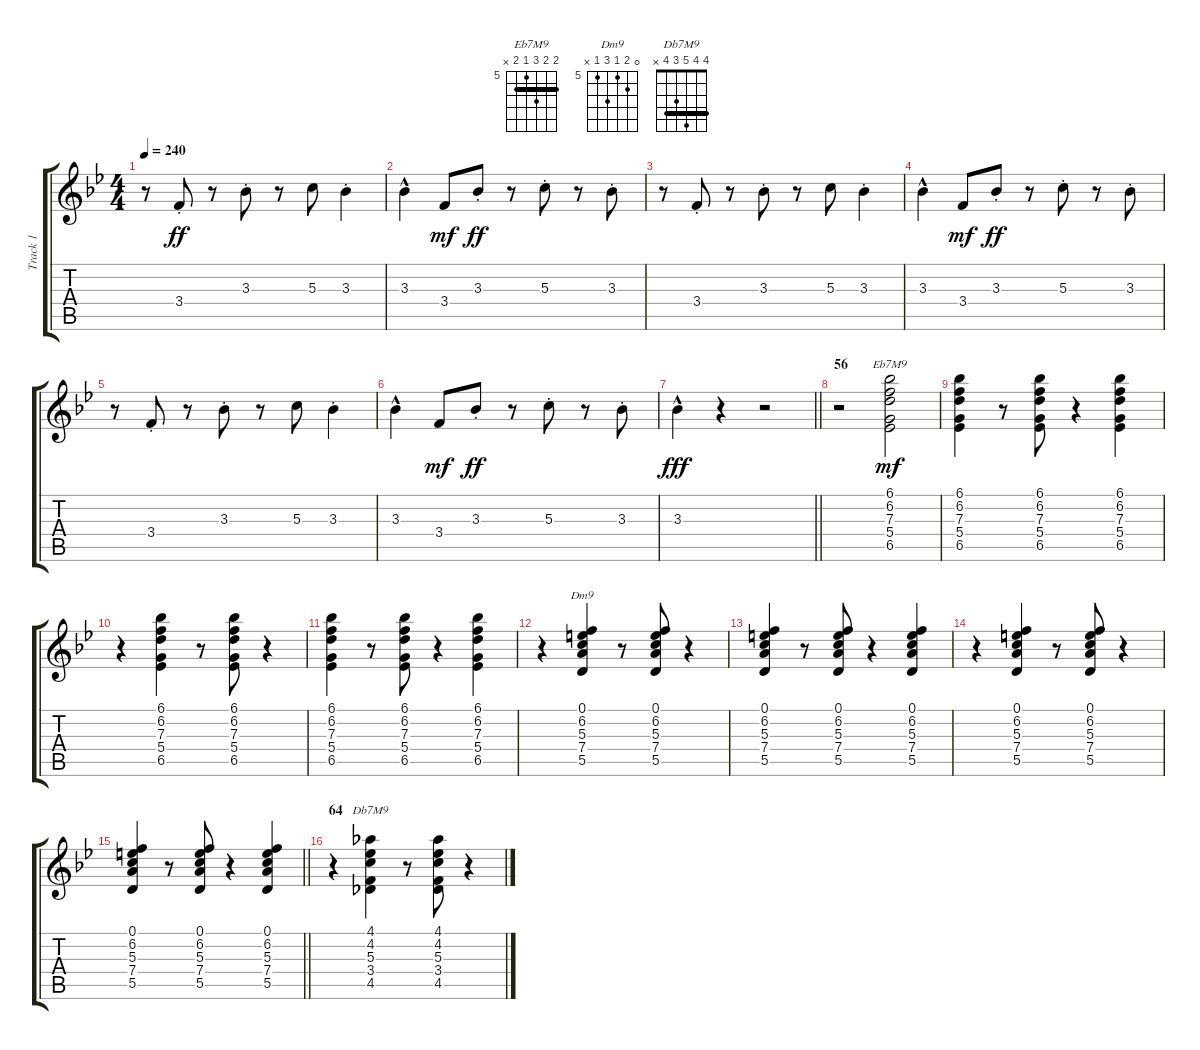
\track ("Track 1" "Track 1") {instrument electricguitarjazz}
\staff {score tabs}
\tuning (E4 B3 G3 D3 A2 E2) {hide}
\chord ("Eb7M9" 6 6 7 5 6 x) {firstfret 5 barre 6}
\chord ("Dm9" 0 6 5 7 5 x) {firstfret 5}
\chord ("Db7M9" 4 4 5 3 4 x) {barre 4}
\ts (4 4)
\tempo 240
\clef g2
\ks bb
r.8{dy ff} 3.4{st}.8 r.8 3.3{st}.8 r.8 5.3.8 3.3{st}.4 |
3.3{hac}.4 3.4.8{dy mf} 3.3{st}.8{dy ff} r.8 5.3{st}.8 r.8 3.3{st}.8 |
r.8 3.4{st}.8 r.8 3.3{st}.8 r.8 5.3.8 3.3{st}.4 |
3.3{hac}.4 3.4.8{dy mf} 3.3{st}.8{dy ff} r.8 5.3{st}.8 r.8 3.3{st}.8 |
r.8 3.4{st}.8 r.8 3.3{st}.8 r.8 5.3.8 3.3{st}.4 |
3.3{hac}.4 3.4.8{dy mf} 3.3{st}.8{dy ff} r.8 5.3{st}.8 r.8 3.3{st}.8 |
\barLineRight lightlight
3.3{hac}.4{dy fff} r.4 r.2 |
\section ("" "56")
r.2 (6.1 6.2 7.3 5.4 6.5).2{ch "Eb7M9" dy mf} |
(6.1 6.2 7.3 5.4 6.5).4 r.8 (6.1 6.2 7.3 5.4 6.5).8 r.4 (6.1 6.2 7.3 5.4 6.5).4 |
r.4 (6.1 6.2 7.3 5.4 6.5).4 r.8 (6.1 6.2 7.3 5.4 6.5).8 r.4 |
(6.1 6.2 7.3 5.4 6.5).4 r.8 (6.1 6.2 7.3 5.4 6.5).8 r.4 (6.1 6.2 7.3 5.4 6.5).4 |
r.4 (0.1 6.2 5.3 7.4 5.5).4{ch "Dm9"} r.8 (0.1 6.2 5.3 7.4 5.5).8 r.4 |
(0.1 6.2 5.3 7.4 5.5).4 r.8 (0.1 6.2 5.3 7.4 5.5).8 r.4 (0.1 6.2 5.3 7.4 5.5).4 |
r.4 (0.1 6.2 5.3 7.4 5.5).4 r.8 (0.1 6.2 5.3 7.4 5.5).8 r.4 |
\barLineRight lightlight
(0.1 6.2 5.3 7.4 5.5).4 r.8 (0.1 6.2 5.3 7.4 5.5).8 r.4 (0.1 6.2 5.3 7.4 5.5).4 |
\section ("" "64")
r.4 (4.1 4.2 5.3 3.4 4.5).4{ch "Db7M9"} r.8 (4.1 4.2 5.3 3.4 4.5).8 r.4
